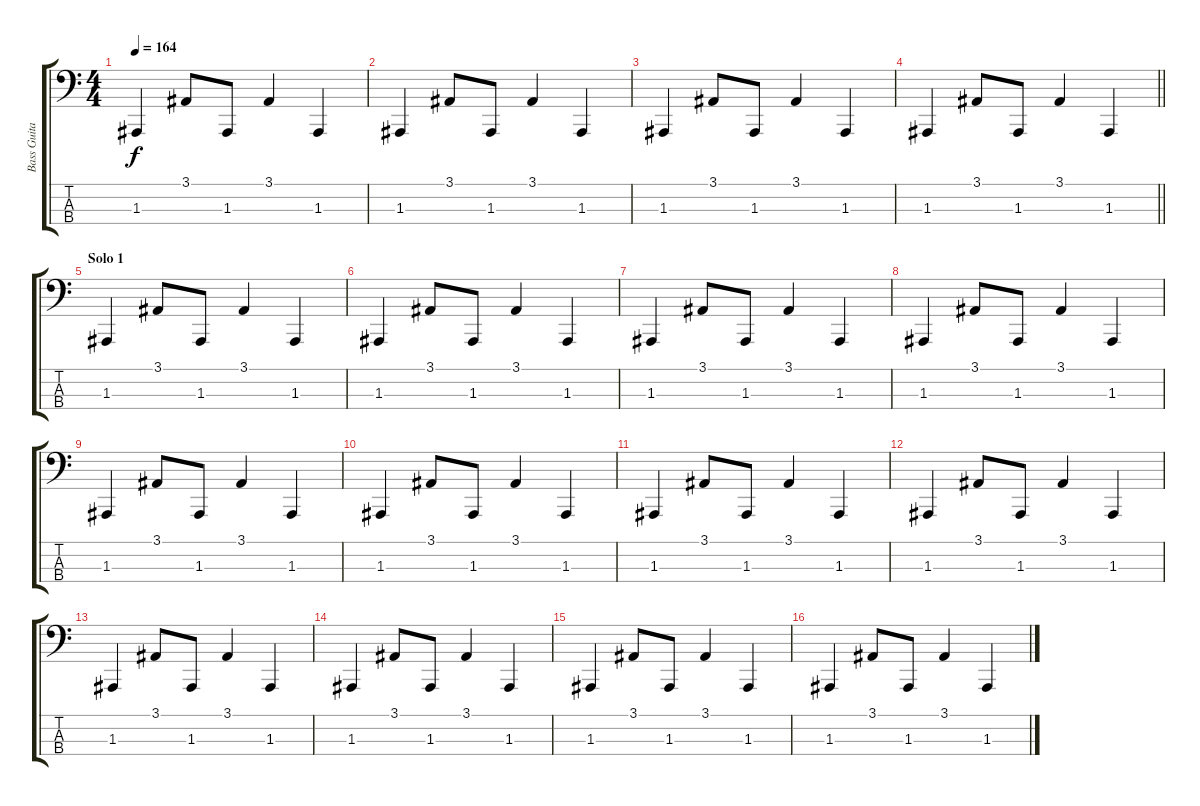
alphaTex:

\track ("Bass Guitar" "Bass Guita") {instrument lead8bassandlead}
\staff {score tabs}
\tuning (G2 D2 A1 E1) {hide}
\ts (4 4)
\tempo 164
\clef f4
\ks c
1.3.4{dy f} 3.1.8 1.3.8 3.1.4 1.3.4 |
1.3.4 3.1.8 1.3.8 3.1.4 1.3.4 |
1.3.4 3.1.8 1.3.8 3.1.4 1.3.4 |
\barLineRight lightlight
1.3.4 3.1.8 1.3.8 3.1.4 1.3.4 |
\section ("" "Solo 1")
1.3.4 3.1.8 1.3.8 3.1.4 1.3.4 |
1.3.4 3.1.8 1.3.8 3.1.4 1.3.4 |
1.3.4 3.1.8 1.3.8 3.1.4 1.3.4 |
1.3.4 3.1.8 1.3.8 3.1.4 1.3.4 |
1.3.4 3.1.8 1.3.8 3.1.4 1.3.4 |
1.3.4 3.1.8 1.3.8 3.1.4 1.3.4 |
1.3.4 3.1.8 1.3.8 3.1.4 1.3.4 |
1.3.4 3.1.8 1.3.8 3.1.4 1.3.4 |
1.3.4 3.1.8 1.3.8 3.1.4 1.3.4 |
1.3.4 3.1.8 1.3.8 3.1.4 1.3.4 |
1.3.4 3.1.8 1.3.8 3.1.4 1.3.4 |
1.3.4 3.1.8 1.3.8 3.1.4 1.3.4
